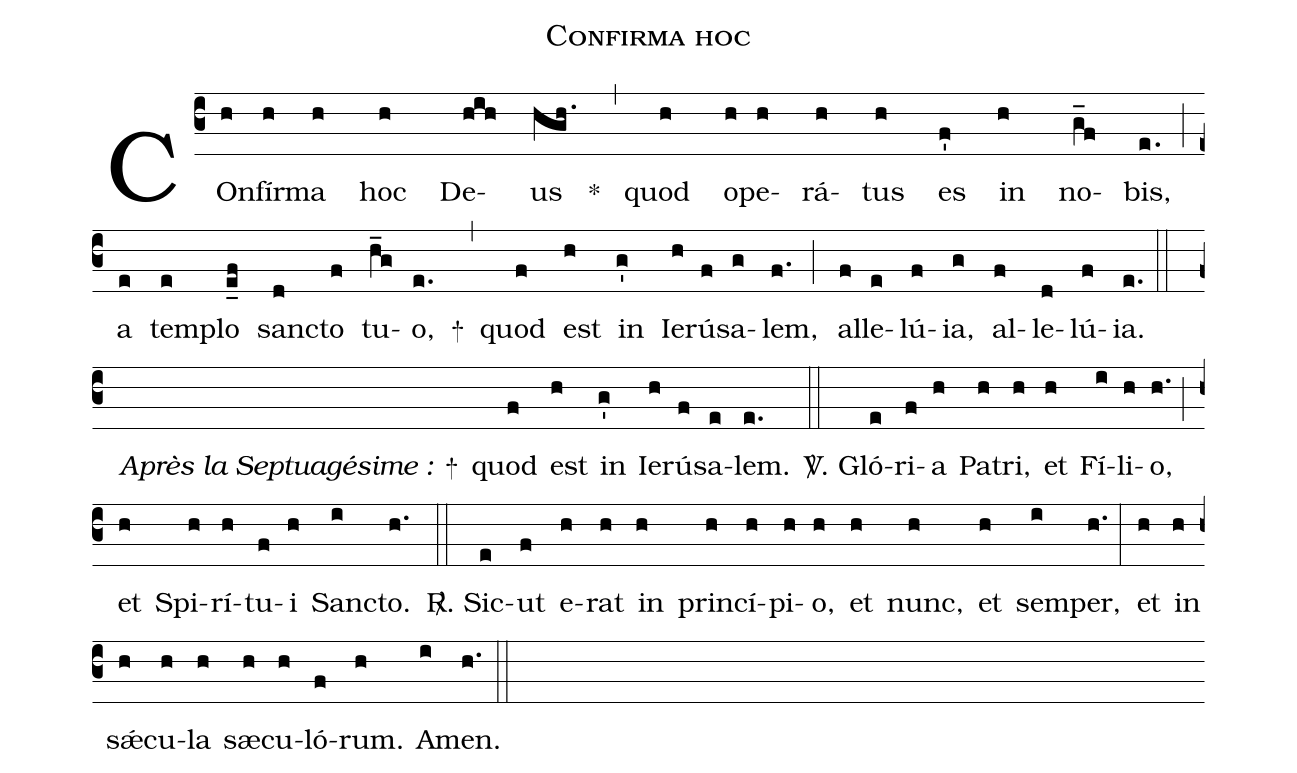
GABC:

name: Confirma hoc;
%%
(c3) COn(h)fír(h)ma(h) hoc(h) De(hih)us(hgh.) *(,) quod(h) o(h)pe(h)rá(h)tus(h) es(f') in(h) no(g_f)bis,(e.) (;z) a(e) tem(e)plo(e_f) san(d)cto(f) tu(h_g)o,(e.) <sp>+</sp>(,)  quod(f) est(h) in(g') Ie(h)rú(f)sa(g)lem,(f.) (;) al(f)le(e)lú(f)ia,(g) al-(f)le(d)lú(f)ia.(e.) (::)

<i>Après la Septuagésime :</i> <sp>+</sp>() quod(f) est(h) in(g') Ie(h)rú(f)sa(e)lem.(e.) (::)

<sp>V/</sp>. Gló(e)ri(f)a(h) Pa(h)tri,(h) et(h) Fí(i)li(h)o,(h.) (;) et(h) Spi(h)rí(h)tu(f)i(h) San(i)cto.(h.) (::)

<sp>R/</sp>. Sic(e)ut(f) e(h)rat(h) in(h) prin(h)cí(h)pi(h)o,(h) et(h) nunc,(h) et(h) sem(i)per,(h.) (:) et(h) in(h) s<sp>'ae</sp>(h)cu(h)la(h) sæ(h)cu(h)ló-(f)rum.(h) A(i)men.(h.) (::)
